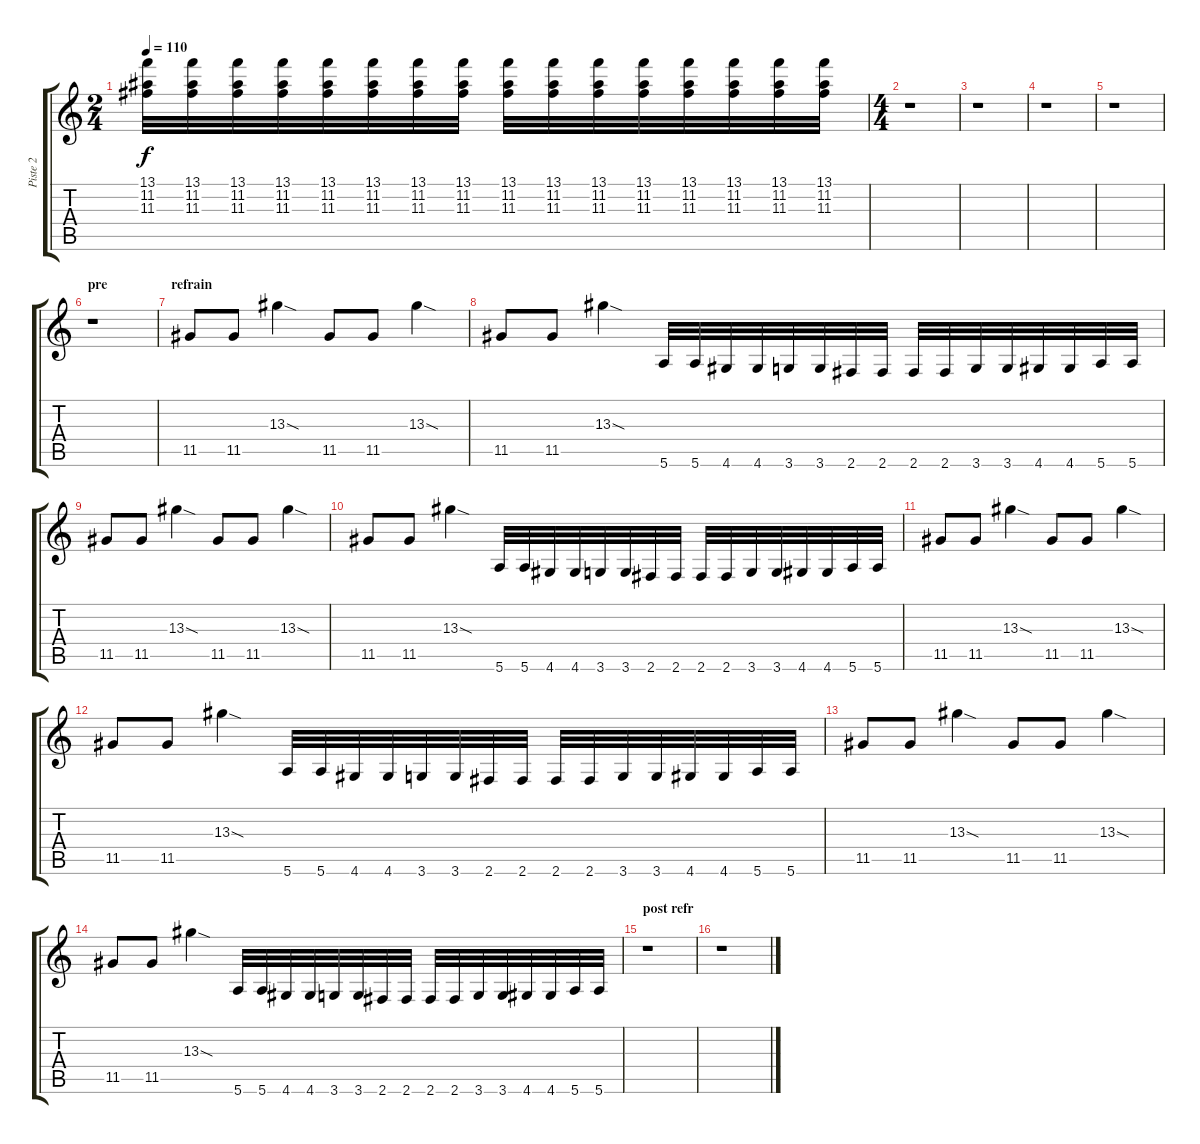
\track ("Piste 2" "Piste 2") {instrument distortionguitar}
\staff {score tabs}
\tuning (E4 B3 G3 D3 A2 E2) {hide}
\ts (2 4)
\tempo 110
\clef g2
\ks c
(13.1 11.2 11.3).32{dy f} (13.1 11.2 11.3).32 (13.1 11.2 11.3).32 (13.1 11.2 11.3).32 (13.1 11.2 11.3).32 (13.1 11.2 11.3).32 (13.1 11.2 11.3).32 (13.1 11.2 11.3).32 (13.1 11.2 11.3).32 (13.1 11.2 11.3).32 (13.1 11.2 11.3).32 (13.1 11.2 11.3).32 (13.1 11.2 11.3).32 (13.1 11.2 11.3).32 (13.1 11.2 11.3).32 (13.1 11.2 11.3).32 |
\ts (4 4)
r.1 |
r.1 |
r.1 |
r.1 |
\section ("" "pre")
r.1 |
\section ("" "refrain")
11.5.8 11.5.8 13.3{sod}.4 11.5.8 11.5.8 13.3{sod}.4 |
11.5.8 11.5.8 13.3{sod}.4 5.6.32 5.6.32 4.6.32 4.6.32 3.6.32 3.6.32 2.6.32 2.6.32 2.6.32 2.6.32 3.6.32 3.6.32 4.6.32 4.6.32 5.6.32 5.6.32 |
11.5.8 11.5.8 13.3{sod}.4 11.5.8 11.5.8 13.3{sod}.4 |
11.5.8 11.5.8 13.3{sod}.4 5.6.32 5.6.32 4.6.32 4.6.32 3.6.32 3.6.32 2.6.32 2.6.32 2.6.32 2.6.32 3.6.32 3.6.32 4.6.32 4.6.32 5.6.32 5.6.32 |
11.5.8 11.5.8 13.3{sod}.4 11.5.8 11.5.8 13.3{sod}.4 |
11.5.8 11.5.8 13.3{sod}.4 5.6.32 5.6.32 4.6.32 4.6.32 3.6.32 3.6.32 2.6.32 2.6.32 2.6.32 2.6.32 3.6.32 3.6.32 4.6.32 4.6.32 5.6.32 5.6.32 |
11.5.8 11.5.8 13.3{sod}.4 11.5.8 11.5.8 13.3{sod}.4 |
11.5.8 11.5.8 13.3{sod}.4 5.6.32 5.6.32 4.6.32 4.6.32 3.6.32 3.6.32 2.6.32 2.6.32 2.6.32 2.6.32 3.6.32 3.6.32 4.6.32 4.6.32 5.6.32 5.6.32 |
\section ("" "post refr")
r.1 |
r.1
